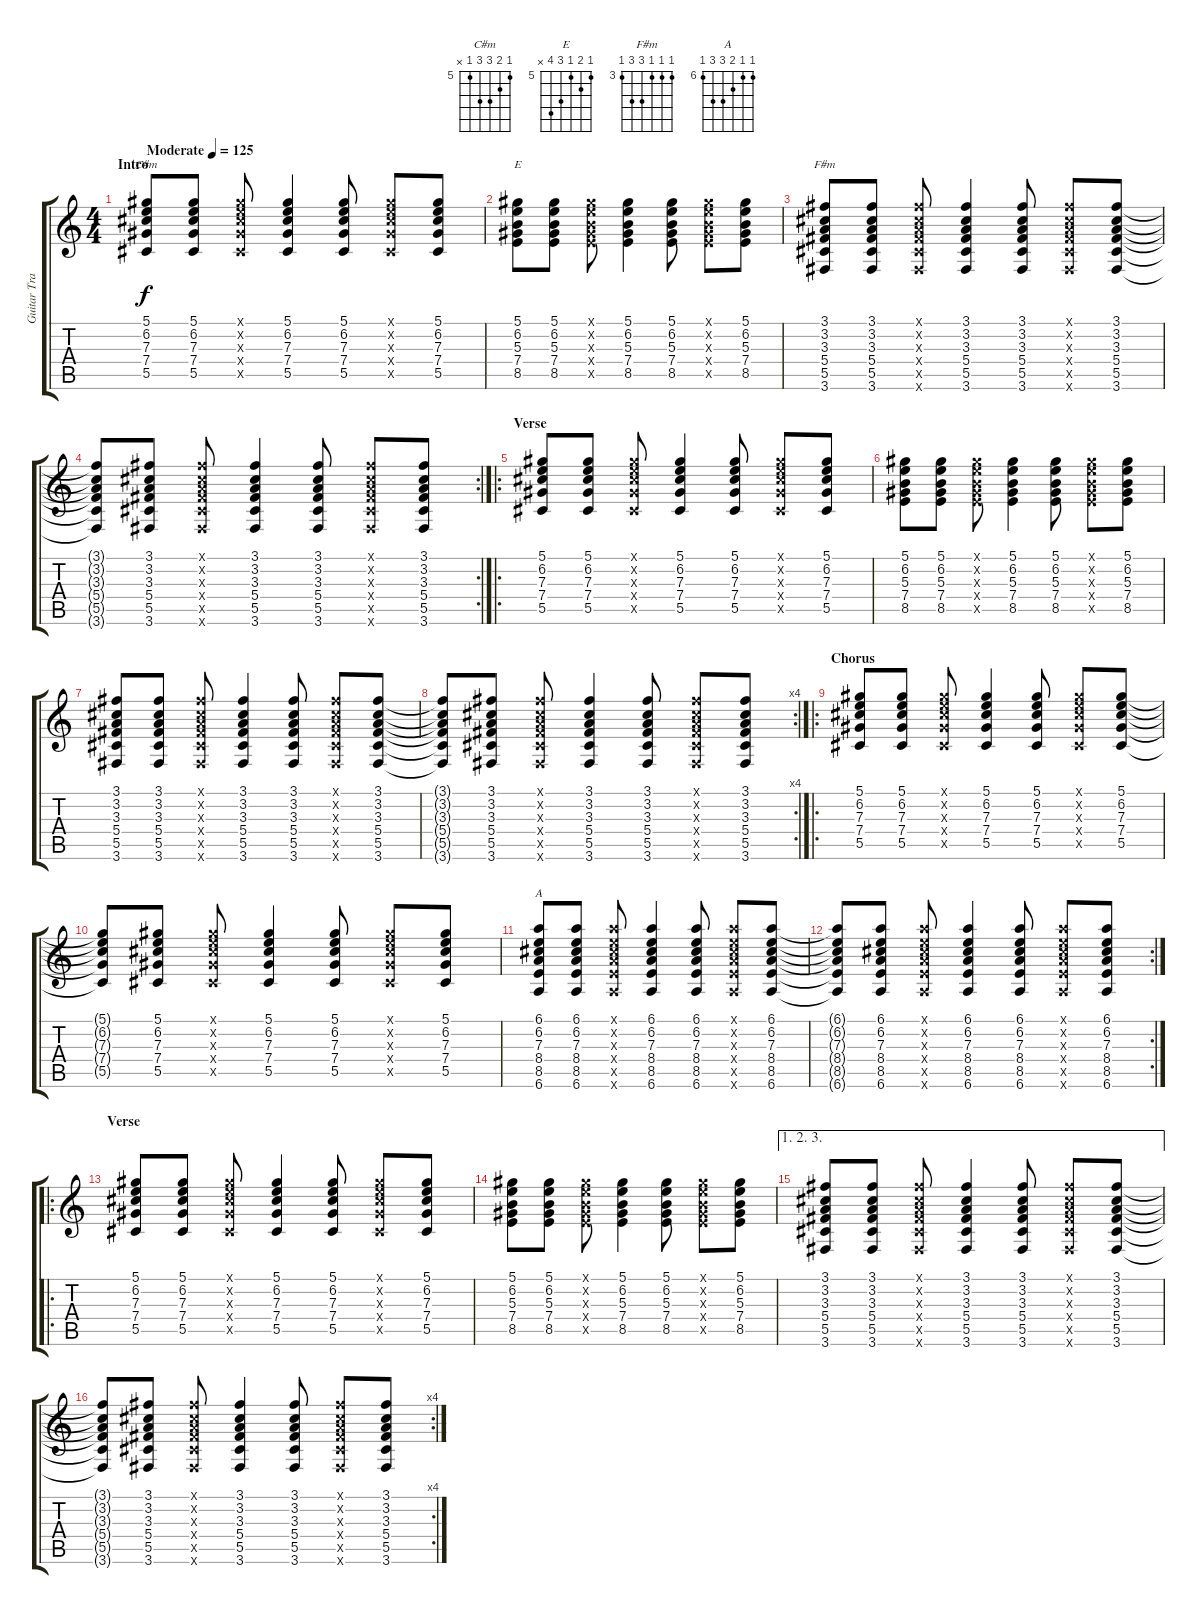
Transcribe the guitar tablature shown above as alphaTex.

\track ("Guitar Track" "Guitar Tra") {instrument acousticguitarsteel}
\staff {score tabs}
\tuning (Eb4 Bb3 Gb3 Db3 Ab2 Eb2) {hide}
\chord ("C#m" 5 6 7 7 5 x) {firstfret 5}
\chord ("E" 5 6 5 7 8 x) {firstfret 5}
\chord ("F#m" 3 3 3 5 5 3) {firstfret 3}
\chord ("A" 6 6 7 8 8 6) {firstfret 6}
\ts (4 4)
\section ("" "Intro")
\tempo (125 "Moderate")
\clef g2
\ks c
(5.1 6.2 7.3 7.4 5.5).8{ch "C#m" dy f instrument acousticguitarsteel} (5.1 6.2 7.3 7.4 5.5).8 (5.1{x} 6.2{x} 7.3{x} 7.4{x} 5.5{x}).8 (5.1 6.2 7.3 7.4 5.5).4 (5.1 6.2 7.3 7.4 5.5).8 (5.1{x} 6.2{x} 7.3{x} 7.4{x} 5.5{x}).8 (5.1 6.2 7.3 7.4 5.5).8 |
(5.1 6.2 5.3 7.4 8.5).8{ch "E"} (5.1 6.2 5.3 7.4 8.5).8 (5.1{x} 6.2{x} 5.3{x} 7.4{x} 8.5{x}).8 (5.1 6.2 5.3 7.4 8.5).4 (5.1 6.2 5.3 7.4 8.5).8 (5.1{x} 6.2{x} 5.3{x} 7.4{x} 8.5{x}).8 (5.1 6.2 5.3 7.4 8.5).8 |
(3.1 3.2 3.3 5.4 5.5 3.6).8{ch "F#m"} (3.1 3.2 3.3 5.4 5.5 3.6).8 (3.1{x} 3.2{x} 3.3{x} 5.4{x} 5.5{x} 3.6{x}).8 (3.1 3.2 3.3 5.4 5.5 3.6).4 (3.1 3.2 3.3 5.4 5.5 3.6).8 (3.1{x} 3.2{x} 3.3{x} 5.4{x} 5.5{x} 3.6{x}).8 (3.1 3.2 3.3 5.4 5.5 3.6).8 |
\rc 2
(3.1{t} 3.2{t} 3.3{t} 5.4{t} 5.5{t} 3.6{t}).8 (3.1 3.2 3.3 5.4 5.5 3.6).8 (3.1{x} 3.2{x} 3.3{x} 5.4{x} 5.5{x} 3.6{x}).8 (3.1 3.2 3.3 5.4 5.5 3.6).4 (3.1 3.2 3.3 5.4 5.5 3.6).8 (3.1{x} 3.2{x} 3.3{x} 5.4{x} 5.5{x} 3.6{x}).8 (3.1 3.2 3.3 5.4 5.5 3.6).8 |
\ro
\section ("" "Verse")
(5.1 6.2 7.3 7.4 5.5).8 (5.1 6.2 7.3 7.4 5.5).8 (5.1{x} 6.2{x} 7.3{x} 7.4{x} 5.5{x}).8 (5.1 6.2 7.3 7.4 5.5).4 (5.1 6.2 7.3 7.4 5.5).8 (5.1{x} 6.2{x} 7.3{x} 7.4{x} 5.5{x}).8 (5.1 6.2 7.3 7.4 5.5).8 |
(5.1 6.2 5.3 7.4 8.5).8 (5.1 6.2 5.3 7.4 8.5).8 (5.1{x} 6.2{x} 5.3{x} 7.4{x} 8.5{x}).8 (5.1 6.2 5.3 7.4 8.5).4 (5.1 6.2 5.3 7.4 8.5).8 (5.1{x} 6.2{x} 5.3{x} 7.4{x} 8.5{x}).8 (5.1 6.2 5.3 7.4 8.5).8 |
(3.1 3.2 3.3 5.4 5.5 3.6).8 (3.1 3.2 3.3 5.4 5.5 3.6).8 (3.1{x} 3.2{x} 3.3{x} 5.4{x} 5.5{x} 3.6{x}).8 (3.1 3.2 3.3 5.4 5.5 3.6).4 (3.1 3.2 3.3 5.4 5.5 3.6).8 (3.1{x} 3.2{x} 3.3{x} 5.4{x} 5.5{x} 3.6{x}).8 (3.1 3.2 3.3 5.4 5.5 3.6).8 |
\rc 4
(3.1{t} 3.2{t} 3.3{t} 5.4{t} 5.5{t} 3.6{t}).8 (3.1 3.2 3.3 5.4 5.5 3.6).8 (3.1{x} 3.2{x} 3.3{x} 5.4{x} 5.5{x} 3.6{x}).8 (3.1 3.2 3.3 5.4 5.5 3.6).4 (3.1 3.2 3.3 5.4 5.5 3.6).8 (3.1{x} 3.2{x} 3.3{x} 5.4{x} 5.5{x} 3.6{x}).8 (3.1 3.2 3.3 5.4 5.5 3.6).8 |
\ro
\section ("" "Chorus")
(5.1 6.2 7.3 7.4 5.5).8 (5.1 6.2 7.3 7.4 5.5).8 (5.1{x} 6.2{x} 7.3{x} 7.4{x} 5.5{x}).8 (5.1 6.2 7.3 7.4 5.5).4 (5.1 6.2 7.3 7.4 5.5).8 (5.1{x} 6.2{x} 7.3{x} 7.4{x} 5.5{x}).8 (5.1 6.2 7.3 7.4 5.5).8 |
(5.1{t} 6.2{t} 7.3{t} 7.4{t} 5.5{t}).8 (5.1 6.2 7.3 7.4 5.5).8 (5.1{x} 6.2{x} 7.3{x} 7.4{x} 5.5{x}).8 (5.1 6.2 7.3 7.4 5.5).4 (5.1 6.2 7.3 7.4 5.5).8 (5.1{x} 6.2{x} 7.3{x} 7.4{x} 5.5{x}).8 (5.1 6.2 7.3 7.4 5.5).8 |
(6.1 6.2 7.3 8.4 8.5 6.6).8{ch "A"} (6.1 6.2 7.3 8.4 8.5 6.6).8 (6.1{x} 6.2{x} 7.3{x} 8.4{x} 8.5{x} 6.6{x}).8 (6.1 6.2 7.3 8.4 8.5 6.6).4 (6.1 6.2 7.3 8.4 8.5 6.6).8 (6.1{x} 6.2{x} 7.3{x} 8.4{x} 8.5{x} 6.6{x}).8 (6.1 6.2 7.3 8.4 8.5 6.6).8 |
\rc 2
(6.1{t} 6.2{t} 7.3{t} 8.4{t} 8.5{t} 6.6{t}).8 (6.1 6.2 7.3 8.4 8.5 6.6).8 (6.1{x} 6.2{x} 7.3{x} 8.4{x} 8.5{x} 6.6{x}).8 (6.1 6.2 7.3 8.4 8.5 6.6).4 (6.1 6.2 7.3 8.4 8.5 6.6).8 (6.1{x} 6.2{x} 7.3{x} 8.4{x} 8.5{x} 6.6{x}).8 (6.1 6.2 7.3 8.4 8.5 6.6).8 |
\ro
\section ("" "Verse")
(5.1 6.2 7.3 7.4 5.5).8 (5.1 6.2 7.3 7.4 5.5).8 (5.1{x} 6.2{x} 7.3{x} 7.4{x} 5.5{x}).8 (5.1 6.2 7.3 7.4 5.5).4 (5.1 6.2 7.3 7.4 5.5).8 (5.1{x} 6.2{x} 7.3{x} 7.4{x} 5.5{x}).8 (5.1 6.2 7.3 7.4 5.5).8 |
(5.1 6.2 5.3 7.4 8.5).8 (5.1 6.2 5.3 7.4 8.5).8 (5.1{x} 6.2{x} 5.3{x} 7.4{x} 8.5{x}).8 (5.1 6.2 5.3 7.4 8.5).4 (5.1 6.2 5.3 7.4 8.5).8 (5.1{x} 6.2{x} 5.3{x} 7.4{x} 8.5{x}).8 (5.1 6.2 5.3 7.4 8.5).8 |
\ae (1 2 3)
(3.1 3.2 3.3 5.4 5.5 3.6).8 (3.1 3.2 3.3 5.4 5.5 3.6).8 (3.1{x} 3.2{x} 3.3{x} 5.4{x} 5.5{x} 3.6{x}).8 (3.1 3.2 3.3 5.4 5.5 3.6).4 (3.1 3.2 3.3 5.4 5.5 3.6).8 (3.1{x} 3.2{x} 3.3{x} 5.4{x} 5.5{x} 3.6{x}).8 (3.1 3.2 3.3 5.4 5.5 3.6).8 |
\rc 4
(3.1{t} 3.2{t} 3.3{t} 5.4{t} 5.5{t} 3.6{t}).8 (3.1 3.2 3.3 5.4 5.5 3.6).8 (3.1{x} 3.2{x} 3.3{x} 5.4{x} 5.5{x} 3.6{x}).8 (3.1 3.2 3.3 5.4 5.5 3.6).4 (3.1 3.2 3.3 5.4 5.5 3.6).8 (3.1{x} 3.2{x} 3.3{x} 5.4{x} 5.5{x} 3.6{x}).8 (3.1 3.2 3.3 5.4 5.5 3.6).8
